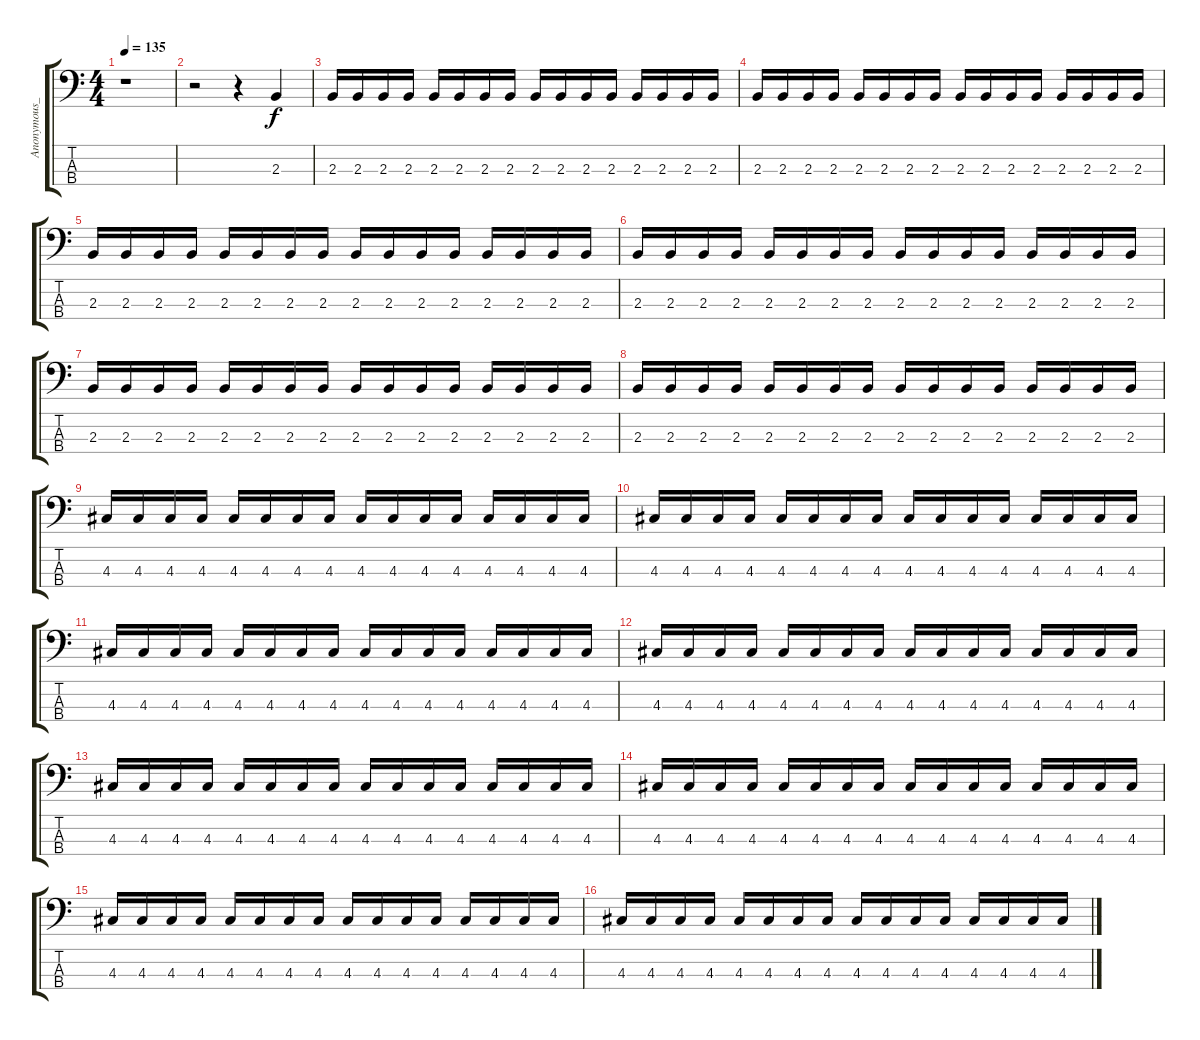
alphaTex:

\track ("Anonymous_Bass" "Anonymous_") {instrument acousticbass}
\staff {score tabs}
\tuning (G2 D2 A1 E1) {hide}
\ts (4 4)
\tempo 135
\clef f4
\ks c
r.1{dy f} |
r.2 r.4 2.3.4 |
2.3.16 2.3.16 2.3.16 2.3.16 2.3.16 2.3.16 2.3.16 2.3.16 2.3.16 2.3.16 2.3.16 2.3.16 2.3.16 2.3.16 2.3.16 2.3.16 |
2.3.16 2.3.16 2.3.16 2.3.16 2.3.16 2.3.16 2.3.16 2.3.16 2.3.16 2.3.16 2.3.16 2.3.16 2.3.16 2.3.16 2.3.16 2.3.16 |
2.3.16 2.3.16 2.3.16 2.3.16 2.3.16 2.3.16 2.3.16 2.3.16 2.3.16 2.3.16 2.3.16 2.3.16 2.3.16 2.3.16 2.3.16 2.3.16 |
2.3.16 2.3.16 2.3.16 2.3.16 2.3.16 2.3.16 2.3.16 2.3.16 2.3.16 2.3.16 2.3.16 2.3.16 2.3.16 2.3.16 2.3.16 2.3.16 |
2.3.16 2.3.16 2.3.16 2.3.16 2.3.16 2.3.16 2.3.16 2.3.16 2.3.16 2.3.16 2.3.16 2.3.16 2.3.16 2.3.16 2.3.16 2.3.16 |
2.3.16 2.3.16 2.3.16 2.3.16 2.3.16 2.3.16 2.3.16 2.3.16 2.3.16 2.3.16 2.3.16 2.3.16 2.3.16 2.3.16 2.3.16 2.3.16 |
4.3.16 4.3.16 4.3.16 4.3.16 4.3.16 4.3.16 4.3.16 4.3.16 4.3.16 4.3.16 4.3.16 4.3.16 4.3.16 4.3.16 4.3.16 4.3.16 |
4.3.16 4.3.16 4.3.16 4.3.16 4.3.16 4.3.16 4.3.16 4.3.16 4.3.16 4.3.16 4.3.16 4.3.16 4.3.16 4.3.16 4.3.16 4.3.16 |
4.3.16 4.3.16 4.3.16 4.3.16 4.3.16 4.3.16 4.3.16 4.3.16 4.3.16 4.3.16 4.3.16 4.3.16 4.3.16 4.3.16 4.3.16 4.3.16 |
4.3.16 4.3.16 4.3.16 4.3.16 4.3.16 4.3.16 4.3.16 4.3.16 4.3.16 4.3.16 4.3.16 4.3.16 4.3.16 4.3.16 4.3.16 4.3.16 |
4.3.16 4.3.16 4.3.16 4.3.16 4.3.16 4.3.16 4.3.16 4.3.16 4.3.16 4.3.16 4.3.16 4.3.16 4.3.16 4.3.16 4.3.16 4.3.16 |
4.3.16 4.3.16 4.3.16 4.3.16 4.3.16 4.3.16 4.3.16 4.3.16 4.3.16 4.3.16 4.3.16 4.3.16 4.3.16 4.3.16 4.3.16 4.3.16 |
4.3.16 4.3.16 4.3.16 4.3.16 4.3.16 4.3.16 4.3.16 4.3.16 4.3.16 4.3.16 4.3.16 4.3.16 4.3.16 4.3.16 4.3.16 4.3.16 |
4.3.16 4.3.16 4.3.16 4.3.16 4.3.16 4.3.16 4.3.16 4.3.16 4.3.16 4.3.16 4.3.16 4.3.16 4.3.16 4.3.16 4.3.16 4.3.16
